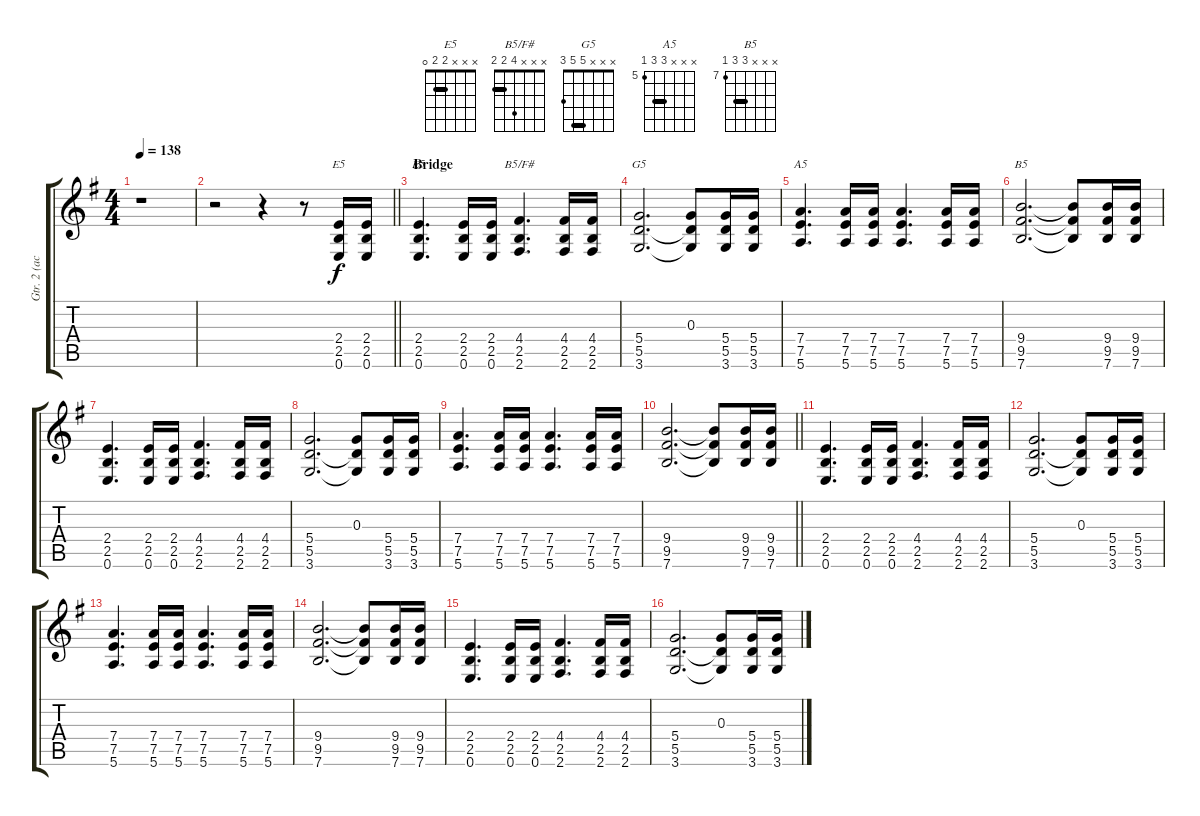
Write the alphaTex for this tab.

\track ("Gtr. 2 (acous.)" "Gtr. 2 (ac") {instrument acousticguitarsteel}
\staff {score tabs}
\tuning (E4 B3 G3 D3 A2 E2) {hide}
\chord ("E5" x x x 2 2 0)
\chord ("E5" x x x 2 2 0) {barre 2}
\chord ("B5/F#" x x x 4 2 2) {barre 2}
\chord ("G5" x x x 5 5 3) {barre 5}
\chord ("A5" x x x 7 7 5) {firstfret 5 barre 7}
\chord ("B5" x x x 9 9 7) {firstfret 7 barre 9}
\ts (4 4)
\tempo 138
\clef g2
\ks eminor
r.1{dy f} |
\barLineRight lightlight
r.2 r.4 r.8 (2.4 2.5 0.6).16{ch "E5"} (2.4 2.5 0.6).16 |
\section ("" "Bridge")
(2.4 2.5 0.6).4{d ch "E5"} (2.4 2.5 0.6).16 (2.4 2.5 0.6).16 (4.4 2.5 2.6).4{d ch "B5/F#"} (4.4 2.5 2.6).16 (4.4 2.5 2.6).16 |
(5.4 5.5 3.6).2{d ch "G5"} (0.3 5.5{t} 3.6{t}).8 (5.4 5.5 3.6).16 (5.4 5.5 3.6).16 |
(7.4 7.5 5.6).4{d ch "A5"} (7.4 7.5 5.6).16 (7.4 7.5 5.6).16 (7.4 7.5 5.6).4{d} (7.4 7.5 5.6).16 (7.4 7.5 5.6).16 |
(9.4 9.5 7.6).2{d ch "B5"} (9.4{t} 9.5{t} 7.6{t}).8 (9.4 9.5 7.6).16 (9.4 9.5 7.6).16 |
(2.4 2.5 0.6).4{d} (2.4 2.5 0.6).16 (2.4 2.5 0.6).16 (4.4 2.5 2.6).4{d} (4.4 2.5 2.6).16 (4.4 2.5 2.6).16 |
(5.4 5.5 3.6).2{d} (0.3 5.5{t} 3.6{t}).8 (5.4 5.5 3.6).16 (5.4 5.5 3.6).16 |
(7.4 7.5 5.6).4{d} (7.4 7.5 5.6).16 (7.4 7.5 5.6).16 (7.4 7.5 5.6).4{d} (7.4 7.5 5.6).16 (7.4 7.5 5.6).16 |
\barLineRight lightlight
(9.4 9.5 7.6).2{d} (9.4{t} 9.5{t} 7.6{t}).8 (9.4 9.5 7.6).16 (9.4 9.5 7.6).16 |
\section ("" "")
(2.4 2.5 0.6).4{d} (2.4 2.5 0.6).16 (2.4 2.5 0.6).16 (4.4 2.5 2.6).4{d} (4.4 2.5 2.6).16 (4.4 2.5 2.6).16 |
(5.4 5.5 3.6).2{d} (0.3 5.5{t} 3.6{t}).8 (5.4 5.5 3.6).16 (5.4 5.5 3.6).16 |
(7.4 7.5 5.6).4{d} (7.4 7.5 5.6).16 (7.4 7.5 5.6).16 (7.4 7.5 5.6).4{d} (7.4 7.5 5.6).16 (7.4 7.5 5.6).16 |
(9.4 9.5 7.6).2{d} (9.4{t} 9.5{t} 7.6{t}).8 (9.4 9.5 7.6).16 (9.4 9.5 7.6).16 |
(2.4 2.5 0.6).4{d} (2.4 2.5 0.6).16 (2.4 2.5 0.6).16 (4.4 2.5 2.6).4{d} (4.4 2.5 2.6).16 (4.4 2.5 2.6).16 |
(5.4 5.5 3.6).2{d} (0.3 5.5{t} 3.6{t}).8 (5.4 5.5 3.6).16 (5.4 5.5 3.6).16
